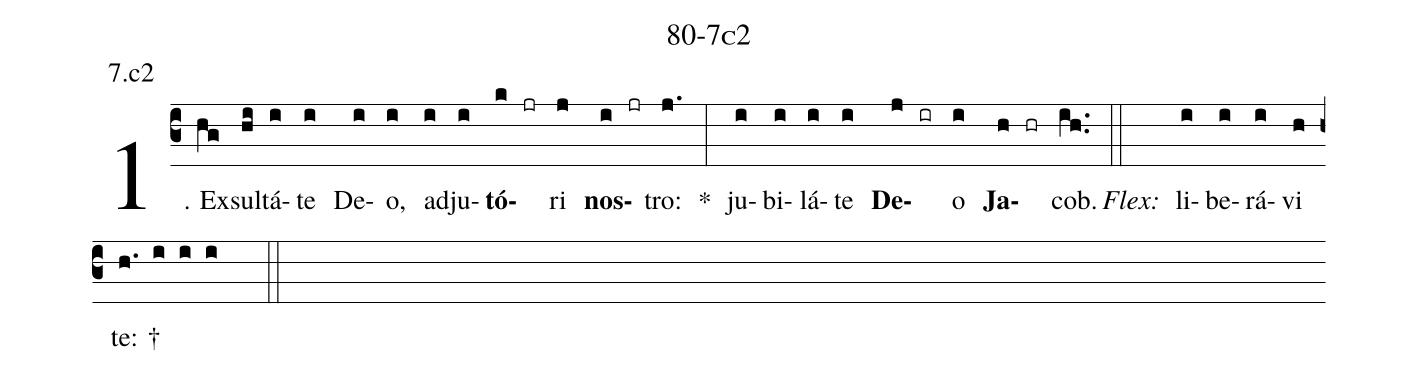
name: 80-7c2;
annotation: 7.c2;
%%
(c3)1. Ex(hg)sul(hi)tá(i)te(i) De(i)o,(i) ad(i)ju(i)<b>tó</b>(k jr)ri(j) <b>nos</b>(i jr)tro:(j.) *(:) ju(i)bi(i)lá(i)te(i) <b>De</b>(j ir)o(i) <b>Ja</b>(h hr)cob.(ih..) (::)
<i>Flex:</i>()  li(i)be(i)rá(i)vi(h) te: †(h. i i i  ::)
